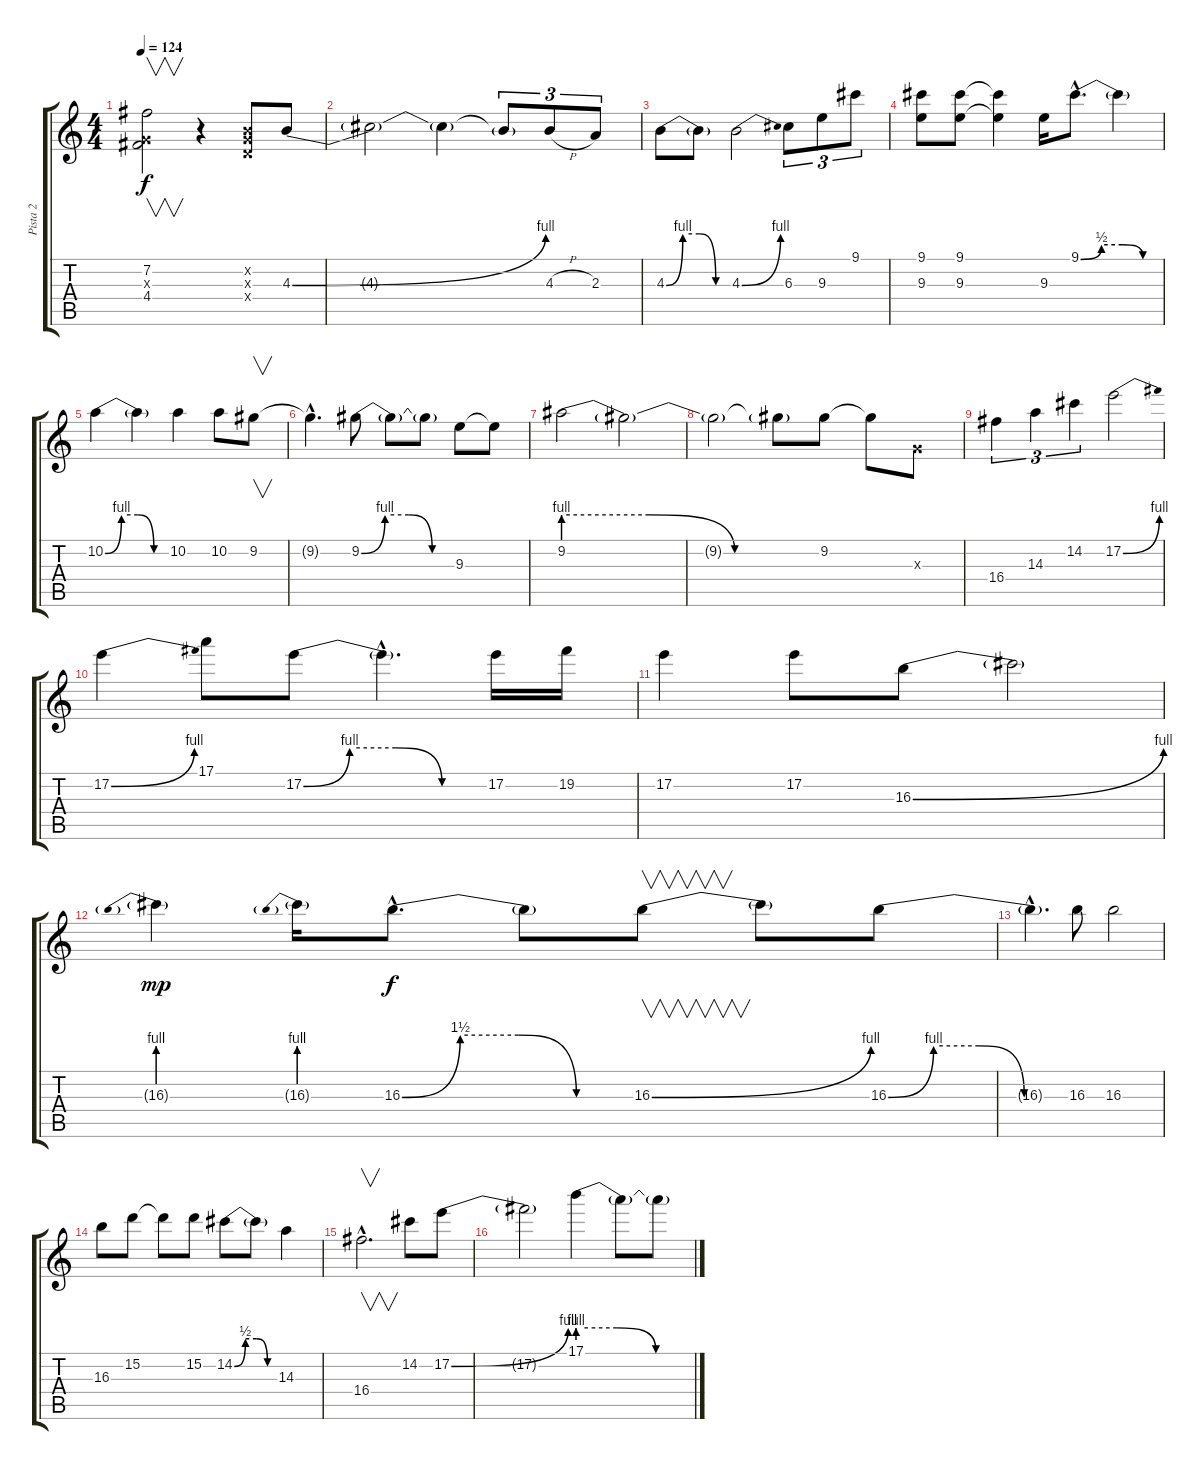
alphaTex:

\track ("Pista 2" "Pista 2") {instrument distortionguitar}
\staff {score tabs}
\tuning (E4 B3 G3 D3 A2 E2) {hide}
\ts (4 4)
\tempo 124
\clef g2
\ks c
(7.2 0.3{x} 4.4).2{v dy f} r.4 (0.2{x} 0.3{x} 0.4{x}).8 4.3{be (bend 0 0 60 4)}.8 |
4.3{t}.2 4.3{t}.4 4.3{t}.8{tu (3 2)} 4.3{h}.8{tu (3 2)} 2.3.8{tu (3 2)} |
4.3{be (custom 0 0 15 4 30 4 45 0 60 0)}.8 4.3{t}.8 4.3{be (bend 0 0 60 4)}.2 6.3.8{tu (3 2)} 9.3.8{tu (3 2)} 9.1.8{tu (3 2)} |
(9.1 9.3).8 (9.1 9.3).8 (9.1{t} 9.3{t}).4 9.3.16 9.1{be (custom 0 0 15 2 30 2 45 0 60 0) hac}.8{d} 9.1{t}.4 |
10.2{be (custom 0 0 15 4 30 4 45 0 60 0)}.4 10.2{t}.4 10.2.4 10.2.8 9.2.8{v} |
9.2{hac t}.4{d} 9.2{be (custom 0 0 15 4 30 4 45 0 60 0)}.8 9.2{t}.8 9.2{t}.8 9.3.8 9.3{t}.8 |
9.2{be (custom 0 4 20 4 40 0 60 0)}.2 9.2{t}.2 |
9.2{t}.2 9.2{t}.8 9.2.8 9.2{t}.8 0.3{x}.8 |
16.4.4{tu (3 2)} 14.3.4{tu (3 2)} 14.2.4{tu (3 2)} 17.2{be (bend 0 0 60 4)}.2 |
17.2{be (bend 0 0 60 4)}.4 17.1.8 17.2{be (custom 0 0 15 4 30 4 45 0 60 0)}.8 17.2{hac t}.4{d} 17.2.16 19.2.16 |
17.2.4 17.2.8 16.3{be (bend 0 0 60 4)}.8 16.3{t}.2 |
16.3{be (prebend 0 4 60 4) g}.4{dy mp} 16.3{be (prebend 0 4 60 4) g}.16 16.3{be (custom 0 0 15 6 30 6 45 0 60 0) hac}.8{d dy f} 16.3{t}.8 16.3{be (bend 0 0 60 4)}.8{v} 16.3{t}.8 16.3{be (custom 0 0 15 4 30 4 45 0 60 0)}.8 |
16.3{hac t}.4{d} 16.3.8 16.3.2 |
16.3.8 15.2.8 15.2{t}.8 15.2.8 14.2{be (custom 0 0 15 2 30 2 45 0 60 0)}.8 14.2{t}.8 14.3.4 |
16.4{hac}.2{v d} 14.2.8 17.2{be (bend 0 0 60 4)}.8 |
17.2{t}.2 17.1{be (custom 0 4 20 4 40 0 60 0)}.4 17.1{t}.8 17.1{t}.8
